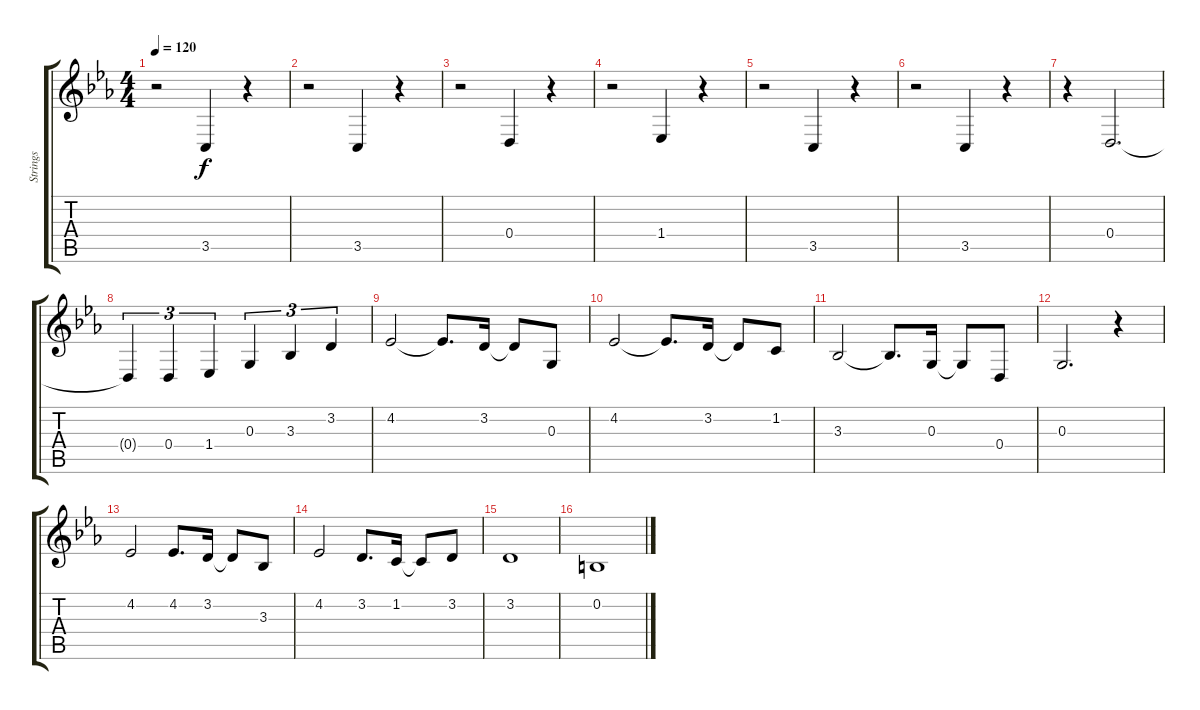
\track ("Strings" "Strings") {instrument stringensemble1}
\staff {score tabs}
\tuning (E4 B3 G3 D3 A2 E2) {hide}
\ts (4 4)
\tempo 120
\clef g2
\ks eb
r.2{dy f} 3.5.4 r.4 |
r.2 3.5.4 r.4 |
r.2 0.4.4 r.4 |
r.2 1.4.4 r.4 |
r.2 3.5.4 r.4 |
r.2 3.5.4 r.4 |
r.4 0.4.2{d} |
0.4{t}.4{tu (3 2)} 0.4.4{tu (3 2)} 1.4.4{tu (3 2)} 0.3.4{tu (3 2)} 3.3.4{tu (3 2)} 3.2.4{tu (3 2)} |
4.2.2 4.2{t}.8{d} 3.2.16 3.2{t}.8 0.3.8 |
4.2.2 4.2{t}.8{d} 3.2.16 3.2{t}.8 1.2.8 |
3.3.2 3.3{t}.8{d} 0.3.16 0.3{t}.8 0.4.8 |
0.3.2{d} r.4 |
4.2.2 4.2.8{d} 3.2.16 3.2{t}.8 3.3.8 |
4.2.2 3.2.8{d} 1.2.16 1.2{t}.8 3.2.8 |
3.2.1 |
0.2.1
